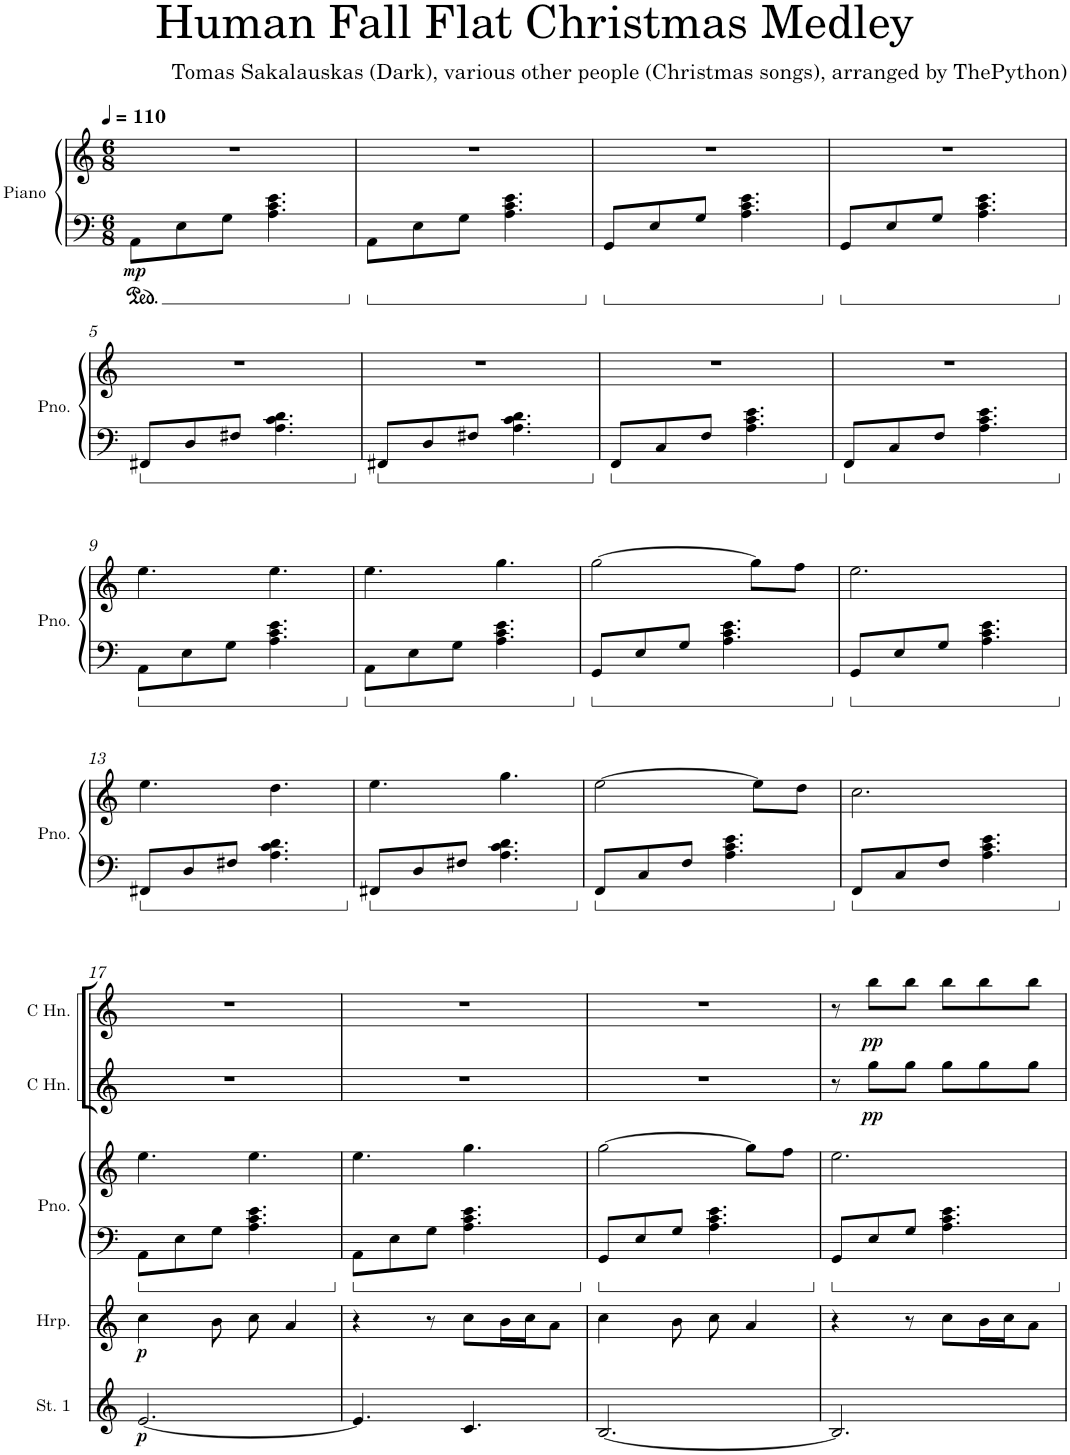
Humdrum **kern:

**kern	**dynam	**kern	**dynam	**kern	**kern	**dynam	**kern	**dynam	**kern	**dynam	**kern	**kern	**kern	**kern
*part9	*part9	*part8	*part8	*part7	*part7	*part7	*part6	*part6	*part5	*part5	*part4	*part3	*part2	*part1
*staff10	*staff10	*staff9	*staff9	*staff8	*staff7	*staff7/8	*staff6	*staff6	*staff5	*staff5	*staff4	*staff3	*staff2	*staff1
*I"Strings 1	*	*I"Harp	*	*I"Piano	*	*	*I"Horn in C	*	*I"Horn in C	*	*I"Oboe	*I"Flute 2	*I"Flute 1	*I"Piccolo
*I'St. 1	*	*I'Hrp.	*	*I'Pno.	*	*	*	*	*	*	*I'Ob.	*I'Fl. 2	*I'Fl. 1	*I'Picc.
*stria5	*	*stria5	*	*	*	*	*	*	*	*	*	*	*	*
*clefG2	*	*clefG2	*	*clefF4	*clefG2	*	*clefG2	*	*clefG2	*	*clefG2	*clefG2	*clefG2	*clefG2
*	*	*	*	*	*	*	*Trd7c12	*	*Trd7c12	*	*	*	*	*Trd-7c-12
*k[]	*	*k[]	*	*k[]	*k[]	*	*k[]	*	*k[]	*	*k[]	*k[]	*k[]	*k[]
*M6/8	*	*M6/8	*	*M6/8	*M6/8	*	*M6/8	*	*M6/8	*	*M6/8	*M6/8	*M6/8	*M6/8
*MM110	*	*MM110	*	*MM110	*MM110	*	*MM110	*	*MM110	*	*MM110	*MM110	*MM110	*MM110
=1	=1	=1	=1	=1	=1	=1	=1	=1	=1	=1	=1	=1	=1	=1
!	!	!	!	!	!	!LO:DY:b=2	!	!	!	!	!	!	!	!
2.r	.	2.r	.	8AA\L	2.r	mp	2.r	.	2.r	.	2.r	2.r	2.r	2.r
.	.	.	.	8E\	.	.	.	.	.	.	.	.	.	.
.	.	.	.	8G\J	.	.	.	.	.	.	.	.	.	.
.	.	.	.	4.A\ 4.c\ 4.e\	.	.	.	.	.	.	.	.	.	.
=2	=2	=2	=2	=2	=2	=2	=2	=2	=2	=2	=2	=2	=2	=2
2.r	.	2.r	.	8AA\L	2.r	.	2.r	.	2.r	.	2.r	2.r	2.r	2.r
.	.	.	.	8E\	.	.	.	.	.	.	.	.	.	.
.	.	.	.	8G\J	.	.	.	.	.	.	.	.	.	.
.	.	.	.	4.A\ 4.c\ 4.e\	.	.	.	.	.	.	.	.	.	.
=3	=3	=3	=3	=3	=3	=3	=3	=3	=3	=3	=3	=3	=3	=3
2.r	.	2.r	.	8GG/L	2.r	.	2.r	.	2.r	.	2.r	2.r	2.r	2.r
.	.	.	.	8E/	.	.	.	.	.	.	.	.	.	.
.	.	.	.	8G/J	.	.	.	.	.	.	.	.	.	.
.	.	.	.	4.A\ 4.c\ 4.e\	.	.	.	.	.	.	.	.	.	.
=4	=4	=4	=4	=4	=4	=4	=4	=4	=4	=4	=4	=4	=4	=4
2.r	.	2.r	.	8GG/L	2.r	.	2.r	.	2.r	.	2.r	2.r	2.r	2.r
.	.	.	.	8E/	.	.	.	.	.	.	.	.	.	.
.	.	.	.	8G/J	.	.	.	.	.	.	.	.	.	.
.	.	.	.	4.A\ 4.c\ 4.e\	.	.	.	.	.	.	.	.	.	.
!!LO:LB:g=z
=5	=5	=5	=5	=5	=5	=5	=5	=5	=5	=5	=5	=5	=5	=5
2.r	.	2.r	.	8FF#X/L	2.r	.	2.r	.	2.r	.	2.r	2.r	2.r	2.r
.	.	.	.	8D/	.	.	.	.	.	.	.	.	.	.
.	.	.	.	8F#X/J	.	.	.	.	.	.	.	.	.	.
.	.	.	.	4.A\ 4.c\ 4.d\	.	.	.	.	.	.	.	.	.	.
=6	=6	=6	=6	=6	=6	=6	=6	=6	=6	=6	=6	=6	=6	=6
2.r	.	2.r	.	8FF#X/L	2.r	.	2.r	.	2.r	.	2.r	2.r	2.r	2.r
.	.	.	.	8D/	.	.	.	.	.	.	.	.	.	.
.	.	.	.	8F#X/J	.	.	.	.	.	.	.	.	.	.
.	.	.	.	4.A\ 4.c\ 4.d\	.	.	.	.	.	.	.	.	.	.
=7	=7	=7	=7	=7	=7	=7	=7	=7	=7	=7	=7	=7	=7	=7
2.r	.	2.r	.	8FF/L	2.r	.	2.r	.	2.r	.	2.r	2.r	2.r	2.r
.	.	.	.	8C/	.	.	.	.	.	.	.	.	.	.
.	.	.	.	8F/J	.	.	.	.	.	.	.	.	.	.
.	.	.	.	4.A\ 4.c\ 4.e\	.	.	.	.	.	.	.	.	.	.
=8	=8	=8	=8	=8	=8	=8	=8	=8	=8	=8	=8	=8	=8	=8
2.r	.	2.r	.	8FF/L	2.r	.	2.r	.	2.r	.	2.r	2.r	2.r	2.r
.	.	.	.	8C/	.	.	.	.	.	.	.	.	.	.
.	.	.	.	8F/J	.	.	.	.	.	.	.	.	.	.
.	.	.	.	4.A\ 4.c\ 4.e\	.	.	.	.	.	.	.	.	.	.
!!LO:LB:g=z
=9	=9	=9	=9	=9	=9	=9	=9	=9	=9	=9	=9	=9	=9	=9
2.r	.	2.r	.	8AA\L	4.ee\	.	2.r	.	2.r	.	2.r	2.r	2.r	2.r
.	.	.	.	8E\	.	.	.	.	.	.	.	.	.	.
.	.	.	.	8G\J	.	.	.	.	.	.	.	.	.	.
.	.	.	.	4.A\ 4.c\ 4.e\	4.ee\	.	.	.	.	.	.	.	.	.
=10	=10	=10	=10	=10	=10	=10	=10	=10	=10	=10	=10	=10	=10	=10
2.r	.	2.r	.	8AA\L	4.ee\	.	2.r	.	2.r	.	2.r	2.r	2.r	2.r
.	.	.	.	8E\	.	.	.	.	.	.	.	.	.	.
.	.	.	.	8G\J	.	.	.	.	.	.	.	.	.	.
.	.	.	.	4.A\ 4.c\ 4.e\	4.gg\	.	.	.	.	.	.	.	.	.
=11	=11	=11	=11	=11	=11	=11	=11	=11	=11	=11	=11	=11	=11	=11
2.r	.	2.r	.	8GG/L	[2gg\	.	2.r	.	2.r	.	2.r	2.r	2.r	2.r
.	.	.	.	8E/	.	.	.	.	.	.	.	.	.	.
.	.	.	.	8G/J	.	.	.	.	.	.	.	.	.	.
.	.	.	.	4.A\ 4.c\ 4.e\	.	.	.	.	.	.	.	.	.	.
.	.	.	.	.	8gg\L]	.	.	.	.	.	.	.	.	.
.	.	.	.	.	8ff\J	.	.	.	.	.	.	.	.	.
=12	=12	=12	=12	=12	=12	=12	=12	=12	=12	=12	=12	=12	=12	=12
2.r	.	2.r	.	8GG/L	2.ee\	.	2.r	.	2.r	.	2.r	2.r	2.r	2.r
.	.	.	.	8E/	.	.	.	.	.	.	.	.	.	.
.	.	.	.	8G/J	.	.	.	.	.	.	.	.	.	.
.	.	.	.	4.A\ 4.c\ 4.e\	.	.	.	.	.	.	.	.	.	.
!!LO:LB:g=z
=13	=13	=13	=13	=13	=13	=13	=13	=13	=13	=13	=13	=13	=13	=13
2.r	.	2.r	.	8FF#X/L	4.ee\	.	2.r	.	2.r	.	2.r	2.r	2.r	2.r
.	.	.	.	8D/	.	.	.	.	.	.	.	.	.	.
.	.	.	.	8F#X/J	.	.	.	.	.	.	.	.	.	.
.	.	.	.	4.A\ 4.c\ 4.d\	4.dd\	.	.	.	.	.	.	.	.	.
=14	=14	=14	=14	=14	=14	=14	=14	=14	=14	=14	=14	=14	=14	=14
2.r	.	2.r	.	8FF#X/L	4.ee\	.	2.r	.	2.r	.	2.r	2.r	2.r	2.r
.	.	.	.	8D/	.	.	.	.	.	.	.	.	.	.
.	.	.	.	8F#X/J	.	.	.	.	.	.	.	.	.	.
.	.	.	.	4.A\ 4.c\ 4.d\	4.gg\	.	.	.	.	.	.	.	.	.
=15	=15	=15	=15	=15	=15	=15	=15	=15	=15	=15	=15	=15	=15	=15
2.r	.	2.r	.	8FF/L	[2ee\	.	2.r	.	2.r	.	2.r	2.r	2.r	2.r
.	.	.	.	8C/	.	.	.	.	.	.	.	.	.	.
.	.	.	.	8F/J	.	.	.	.	.	.	.	.	.	.
.	.	.	.	4.A\ 4.c\ 4.e\	.	.	.	.	.	.	.	.	.	.
.	.	.	.	.	8ee\L]	.	.	.	.	.	.	.	.	.
.	.	.	.	.	8dd\J	.	.	.	.	.	.	.	.	.
=16	=16	=16	=16	=16	=16	=16	=16	=16	=16	=16	=16	=16	=16	=16
2.r	.	2.r	.	8FF/L	2.cc\	.	2.r	.	2.r	.	2.r	2.r	2.r	2.r
.	.	.	.	8C/	.	.	.	.	.	.	.	.	.	.
.	.	.	.	8F/J	.	.	.	.	.	.	.	.	.	.
.	.	.	.	4.A\ 4.c\ 4.e\	.	.	.	.	.	.	.	.	.	.
!!LO:LB:g=z
=17	=17	=17	=17	=17	=17	=17	=17	=17	=17	=17	=17	=17	=17	=17
!	!LO:DY:b	!	!LO:DY:b	!	!	!	!	!	!	!	!	!	!	!
[2.e/	p	4cc\	p	8AA\L	4.ee\	.	2.r	.	2.r	.	2.r	2.r	2.r	2.r
.	.	.	.	8E\	.	.	.	.	.	.	.	.	.	.
.	.	8b\	.	8G\J	.	.	.	.	.	.	.	.	.	.
.	.	8cc\	.	4.A\ 4.c\ 4.e\	4.ee\	.	.	.	.	.	.	.	.	.
.	.	4a/	.	.	.	.	.	.	.	.	.	.	.	.
=18	=18	=18	=18	=18	=18	=18	=18	=18	=18	=18	=18	=18	=18	=18
4.e/]	.	4r	.	8AA\L	4.ee\	.	2.r	.	2.r	.	2.r	2.r	2.r	2.r
.	.	.	.	8E\	.	.	.	.	.	.	.	.	.	.
.	.	8r	.	8G\J	.	.	.	.	.	.	.	.	.	.
4.c/	.	8cc\L	.	4.A\ 4.c\ 4.e\	4.gg\	.	.	.	.	.	.	.	.	.
.	.	16b\L	.	.	.	.	.	.	.	.	.	.	.	.
.	.	16cc\J	.	.	.	.	.	.	.	.	.	.	.	.
.	.	8a\J	.	.	.	.	.	.	.	.	.	.	.	.
=19	=19	=19	=19	=19	=19	=19	=19	=19	=19	=19	=19	=19	=19	=19
[2.B/	.	4cc\	.	8GG/L	[2gg\	.	2.r	.	2.r	.	2.r	2.r	2.r	2.r
.	.	.	.	8E/	.	.	.	.	.	.	.	.	.	.
.	.	8b\	.	8G/J	.	.	.	.	.	.	.	.	.	.
.	.	8cc\	.	4.A\ 4.c\ 4.e\	.	.	.	.	.	.	.	.	.	.
.	.	4a/	.	.	8gg\L]	.	.	.	.	.	.	.	.	.
.	.	.	.	.	8ff\J	.	.	.	.	.	.	.	.	.
=20	=20	=20	=20	=20	=20	=20	=20	=20	=20	=20	=20	=20	=20	=20
2.B/]	.	4r	.	8GG/L	2.ee\	.	8r	.	8r	.	2.r	2.r	2.r	2.r
!	!	!	!	!	!	!	!	!LO:DY:b	!	!LO:DY:b	!	!	!	!
.	.	.	.	8E/	.	.	8gg\L	pp	8bb\L	pp	.	.	.	.
.	.	8r	.	8G/J	.	.	8gg\J	.	8bb\J	.	.	.	.	.
.	.	8cc\L	.	4.A\ 4.c\ 4.e\	.	.	8gg\L	.	8bb\L	.	.	.	.	.
.	.	16b\L	.	.	.	.	8gg\	.	8bb\	.	.	.	.	.
.	.	16cc\J	.	.	.	.	.	.	.	.	.	.	.	.
.	.	8a\J	.	.	.	.	8gg\J	.	8bb\J	.	.	.	.	.
=	=	=	=	=	=	=	=	=	=	=	=	=	=	=
*-	*-	*-	*-	*-	*-	*-	*-	*-	*-	*-	*-	*-	*-	*-
